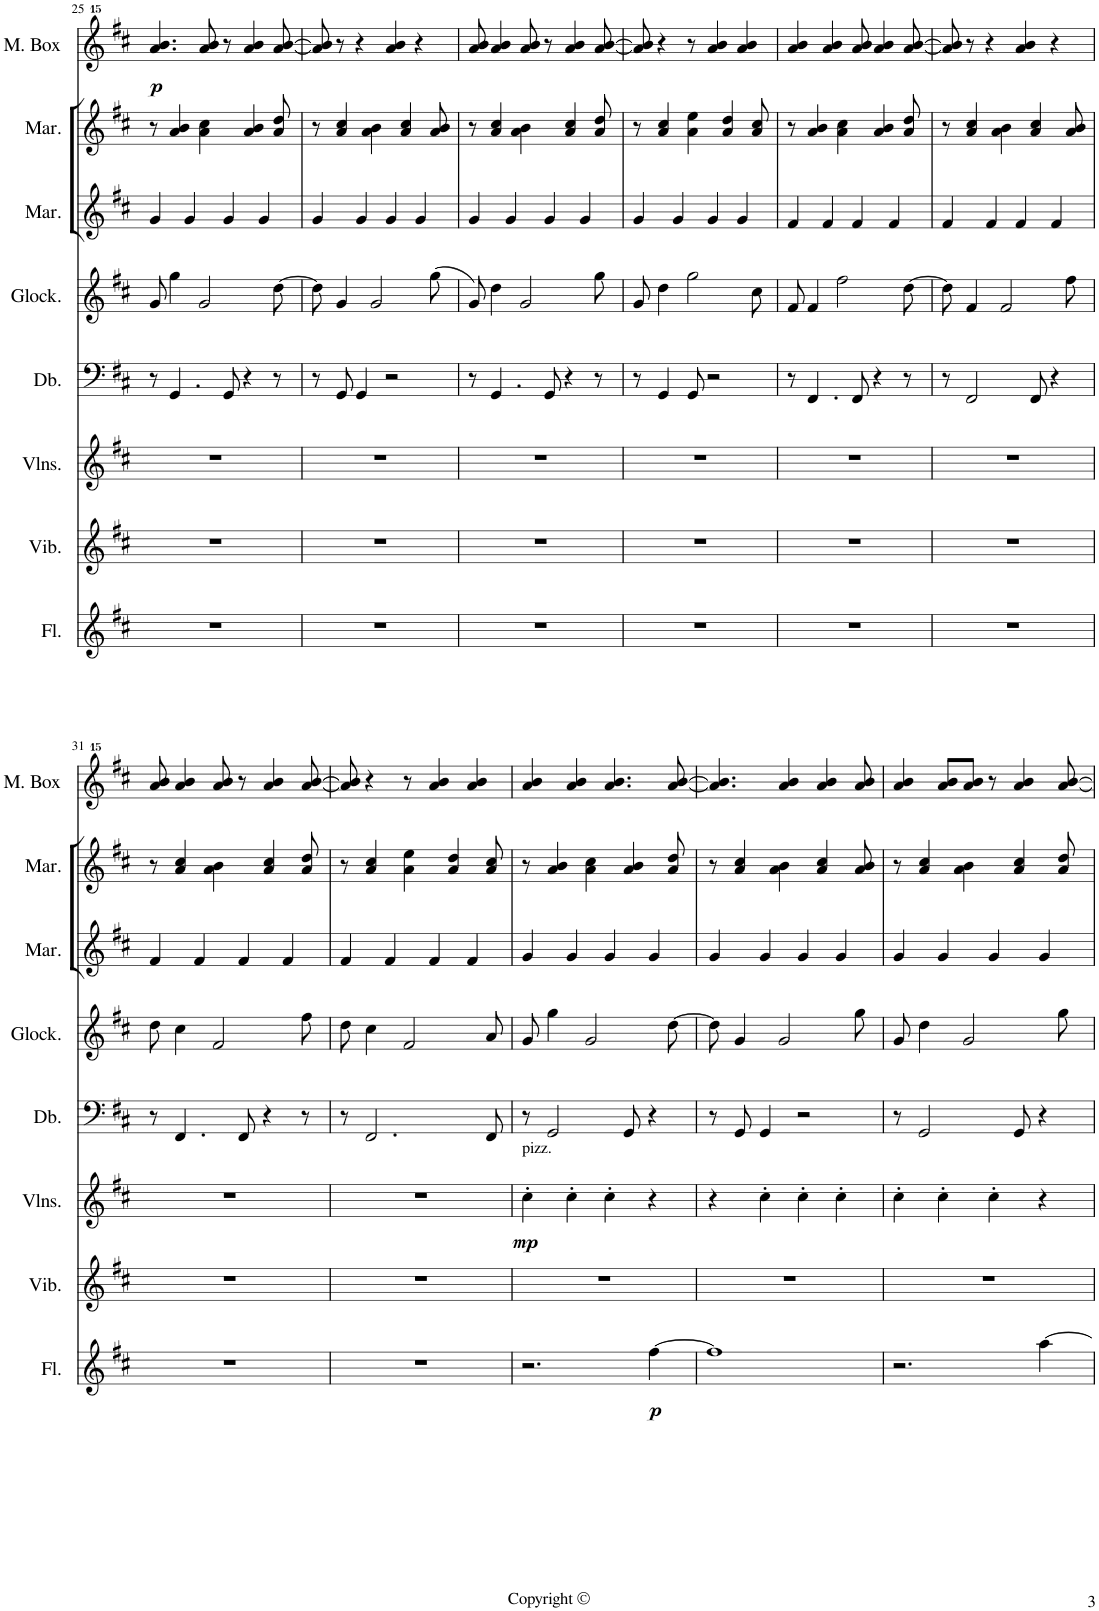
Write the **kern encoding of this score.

**kern	**dynam	**kern	**kern	**dynam	**kern	**kern	**kern	**kern	**kern	**dynam
*part8	*part8	*part7	*part6	*part6	*part5	*part4	*part3	*part2	*part1	*part1
*staff8	*staff8	*staff7	*staff6	*staff6	*staff5	*staff4	*staff3	*staff2	*staff1	*staff1
*I"Flute	*	*I"Vibraphone	*I"Violins	*	*I"Double Bass	*I"Glockenspiel	*I"Marimba	*I"Marimba	*I"Music Box	*
*I'Fl.	*	*I'Vib.	*I'Vlns.	*	*I'Db.	*I'Glock.	*I'Mar.	*I'Mar.	*I'M. Box	*
!!LO:PB:g=z
*clefG2	*	*clefG2	*clefG2	*	*clefF4	*clefG2	*clefG2	*clefG2	*clefG^^2	*
*	*	*	*	*	*Trd7c12	*Trd-14c-24	*	*	*	*
*k[f#c#]	*	*k[f#c#]	*k[f#c#]	*	*k[f#c#]	*k[f#c#]	*k[f#c#]	*k[f#c#]	*k[f#c#]	*
*M4/4	*	*M4/4	*M4/4	*	*M4/4	*M4/4	*M4/4	*M4/4	*M4/4	*
=25	=25	=25	=25	=25	=25	=25	=25	=25	=25	=25
!	!	!	!	!	!	!	!	!	!	!LO:DY:b
1r	.	1r	1r	.	8r	8g/	4g/	8r	4.aaa/ 4.bbb/	p
.	.	.	.	.	4.GG/	4gg\	.	4a/ 4b/	.	.
.	.	.	.	.	.	.	4g/	.	.	.
.	.	.	.	.	.	2g/	.	4a\ 4cc#\	8aaa/ 8bbb/	.
.	.	.	.	.	8GG/	.	4g/	.	8r	.
.	.	.	.	.	4r	.	.	4a/ 4b/	4aaa/ 4bbb/	.
.	.	.	.	.	.	.	4g/	.	.	.
.	.	.	.	.	8r	[8dd\	.	8a/ 8dd/	[8aaa/ [8bbb/	.
=26	=26	=26	=26	=26	=26	=26	=26	=26	=26	=26
1r	.	1r	1r	.	8r	8dd\]	4g/	8r	8aaa/] 8bbb/]	.
.	.	.	.	.	8GG/	4g/	.	4a/ 4cc#/	8r	.
.	.	.	.	.	4GG/	.	4g/	.	4r	.
.	.	.	.	.	.	2g/	.	4a\ 4b\	.	.
.	.	.	.	.	2r	.	4g/	.	4aaa/ 4bbb/	.
.	.	.	.	.	.	.	.	4a/ 4cc#/	.	.
.	.	.	.	.	.	.	4g/	.	4r	.
.	.	.	.	.	.	(8gg\	.	8a/ 8b/	.	.
=27	=27	=27	=27	=27	=27	=27	=27	=27	=27	=27
1r	.	1r	1r	.	8r	8g/)	4g/	8r	8aaa/ 8bbb/	.
.	.	.	.	.	4.GG/	4dd\	.	4a/ 4cc#/	4aaa/ 4bbb/	.
.	.	.	.	.	.	.	4g/	.	.	.
.	.	.	.	.	.	2g/	.	4a\ 4b\	8aaa/ 8bbb/	.
.	.	.	.	.	8GG/	.	4g/	.	8r	.
.	.	.	.	.	4r	.	.	4a/ 4cc#/	4aaa/ 4bbb/	.
.	.	.	.	.	.	.	4g/	.	.	.
.	.	.	.	.	8r	8gg\	.	8a/ 8dd/	[8aaa/ [8bbb/	.
=28	=28	=28	=28	=28	=28	=28	=28	=28	=28	=28
1r	.	1r	1r	.	8r	8g/	4g/	8r	8aaa/] 8bbb/]	.
.	.	.	.	.	4GG/	4dd\	.	4a/ 4cc#/	4r	.
.	.	.	.	.	.	.	4g/	.	.	.
.	.	.	.	.	8GG/	2gg\	.	4a\ 4ee\	8r	.
.	.	.	.	.	2r	.	4g/	.	4aaa/ 4bbb/	.
.	.	.	.	.	.	.	.	4a/ 4dd/	.	.
.	.	.	.	.	.	.	4g/	.	4aaa/ 4bbb/	.
.	.	.	.	.	.	8cc#\	.	8a/ 8cc#/	.	.
=29	=29	=29	=29	=29	=29	=29	=29	=29	=29	=29
1r	.	1r	1r	.	8r	8f#/	4f#/	8r	4aaa/ 4bbb/	.
.	.	.	.	.	4.FF#/	4f#/	.	4a/ 4b/	.	.
.	.	.	.	.	.	.	4f#/	.	4aaa/ 4bbb/	.
.	.	.	.	.	.	2ff#\	.	4a\ 4cc#\	.	.
.	.	.	.	.	8FF#/	.	4f#/	.	8aaa/ 8bbb/	.
.	.	.	.	.	4r	.	.	4a/ 4b/	4aaa/ 4bbb/	.
.	.	.	.	.	.	.	4f#/	.	.	.
.	.	.	.	.	8r	[8dd\	.	8a/ 8dd/	[8aaa/ [8bbb/	.
=30	=30	=30	=30	=30	=30	=30	=30	=30	=30	=30
1r	.	1r	1r	.	8r	8dd\]	4f#/	8r	8aaa/] 8bbb/]	.
.	.	.	.	.	2FF#/	4f#/	.	4a/ 4cc#/	8r	.
.	.	.	.	.	.	.	4f#/	.	4r	.
.	.	.	.	.	.	2f#/	.	4a\ 4b\	.	.
.	.	.	.	.	.	.	4f#/	.	4aaa/ 4bbb/	.
.	.	.	.	.	8FF#/	.	.	4a/ 4cc#/	.	.
.	.	.	.	.	4r	.	4f#/	.	4r	.
.	.	.	.	.	.	8ff#\	.	8a/ 8b/	.	.
!!LO:LB:g=z
=31	=31	=31	=31	=31	=31	=31	=31	=31	=31	=31
1r	.	1r	1r	.	8r	8dd\	4f#/	8r	8aaa/ 8bbb/	.
.	.	.	.	.	4.FF#/	4cc#\	.	4a/ 4cc#/	4aaa/ 4bbb/	.
.	.	.	.	.	.	.	4f#/	.	.	.
.	.	.	.	.	.	2f#/	.	4a\ 4b\	8aaa/ 8bbb/	.
.	.	.	.	.	8FF#/	.	4f#/	.	8r	.
.	.	.	.	.	4r	.	.	4a/ 4cc#/	4aaa/ 4bbb/	.
.	.	.	.	.	.	.	4f#/	.	.	.
.	.	.	.	.	8r	8ff#\	.	8a/ 8dd/	[8aaa/ [8bbb/	.
=32	=32	=32	=32	=32	=32	=32	=32	=32	=32	=32
1r	.	1r	1r	.	8r	8dd\	4f#/	8r	8aaa/] 8bbb/]	.
.	.	.	.	.	2.FF#/	4cc#\	.	4a/ 4cc#/	4r	.
.	.	.	.	.	.	.	4f#/	.	.	.
.	.	.	.	.	.	2f#/	.	4a\ 4ee\	8r	.
.	.	.	.	.	.	.	4f#/	.	4aaa/ 4bbb/	.
.	.	.	.	.	.	.	.	4a/ 4dd/	.	.
.	.	.	.	.	.	.	4f#/	.	4aaa/ 4bbb/	.
.	.	.	.	.	8FF#/	8a/	.	8a/ 8cc#/	.	.
=33	=33	=33	=33	=33	=33	=33	=33	=33	=33	=33
!	!	!	!LO:TX:a:t=pizz.	!	!	!	!	!	!	!
!	!	!	!	!LO:DY:b	!	!	!	!	!	!
2.r	.	1r	4cc#'\	mp	8r	8g/	4g/	8r	4aaa/ 4bbb/	.
.	.	.	.	.	2GG/	4gg\	.	4a/ 4b/	.	.
.	.	.	4cc#'\	.	.	.	4g/	.	4aaa/ 4bbb/	.
.	.	.	.	.	.	2g/	.	4a\ 4cc#\	.	.
.	.	.	4cc#'\	.	.	.	4g/	.	4.aaa/ 4.bbb/	.
.	.	.	.	.	8GG/	.	.	4a/ 4b/	.	.
!	!LO:DY:b	!	!	!	!	!	!	!	!	!
[4ff#\	p	.	4r	.	4r	.	4g/	.	.	.
.	.	.	.	.	.	[8dd\	.	8a/ 8dd/	[8aaa/ [8bbb/	.
=34	=34	=34	=34	=34	=34	=34	=34	=34	=34	=34
1ff#]	.	1r	4r	.	8r	8dd\]	4g/	8r	4.aaa/] 4.bbb/]	.
.	.	.	.	.	8GG/	4g/	.	4a/ 4cc#/	.	.
.	.	.	4cc#'\	.	4GG/	.	4g/	.	.	.
.	.	.	.	.	.	2g/	.	4a\ 4b\	4aaa/ 4bbb/	.
.	.	.	4cc#'\	.	2r	.	4g/	.	.	.
.	.	.	.	.	.	.	.	4a/ 4cc#/	4aaa/ 4bbb/	.
.	.	.	4cc#'\	.	.	.	4g/	.	.	.
.	.	.	.	.	.	8gg\	.	8a/ 8b/	8aaa/ 8bbb/	.
=35	=35	=35	=35	=35	=35	=35	=35	=35	=35	=35
2.r	.	1r	4cc#'\	.	8r	8g/	4g/	8r	4aaa/ 4bbb/	.
.	.	.	.	.	2GG/	4dd\	.	4a/ 4cc#/	.	.
.	.	.	4cc#'\	.	.	.	4g/	.	8aaa/ 8bbb/L	.
.	.	.	.	.	.	2g/	.	4a\ 4b\	8aaa/ 8bbb/J	.
.	.	.	4cc#'\	.	.	.	4g/	.	8r	.
.	.	.	.	.	8GG/	.	.	4a/ 4cc#/	4aaa/ 4bbb/	.
[4aa\	.	.	4r	.	4r	.	4g/	.	.	.
.	.	.	.	.	.	8gg\	.	8a/ 8dd/	[8aaa/ [8bbb/	.
=	=	=	=	=	=	=	=	=	=	=
*-	*-	*-	*-	*-	*-	*-	*-	*-	*-	*-
